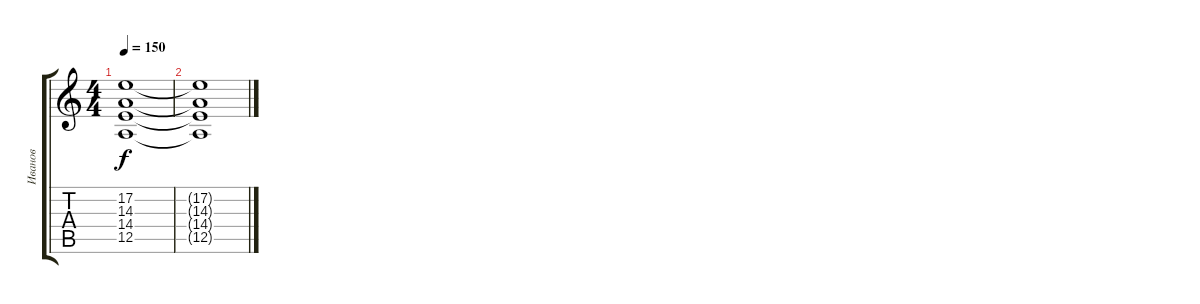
\track ("Иванов" "Иванов") {instrument vibraphone}
\staff {score tabs}
\tuning (E4 B3 G3 D3 A2 E2) {hide}
\ts (4 4)
\tempo 150
\clef g2
\ks c
(17.2 14.3{t} 14.4{t} 12.5).1{dy f} |
(17.2{t} 14.3{t} 14.4{t} 12.5{t}).1
